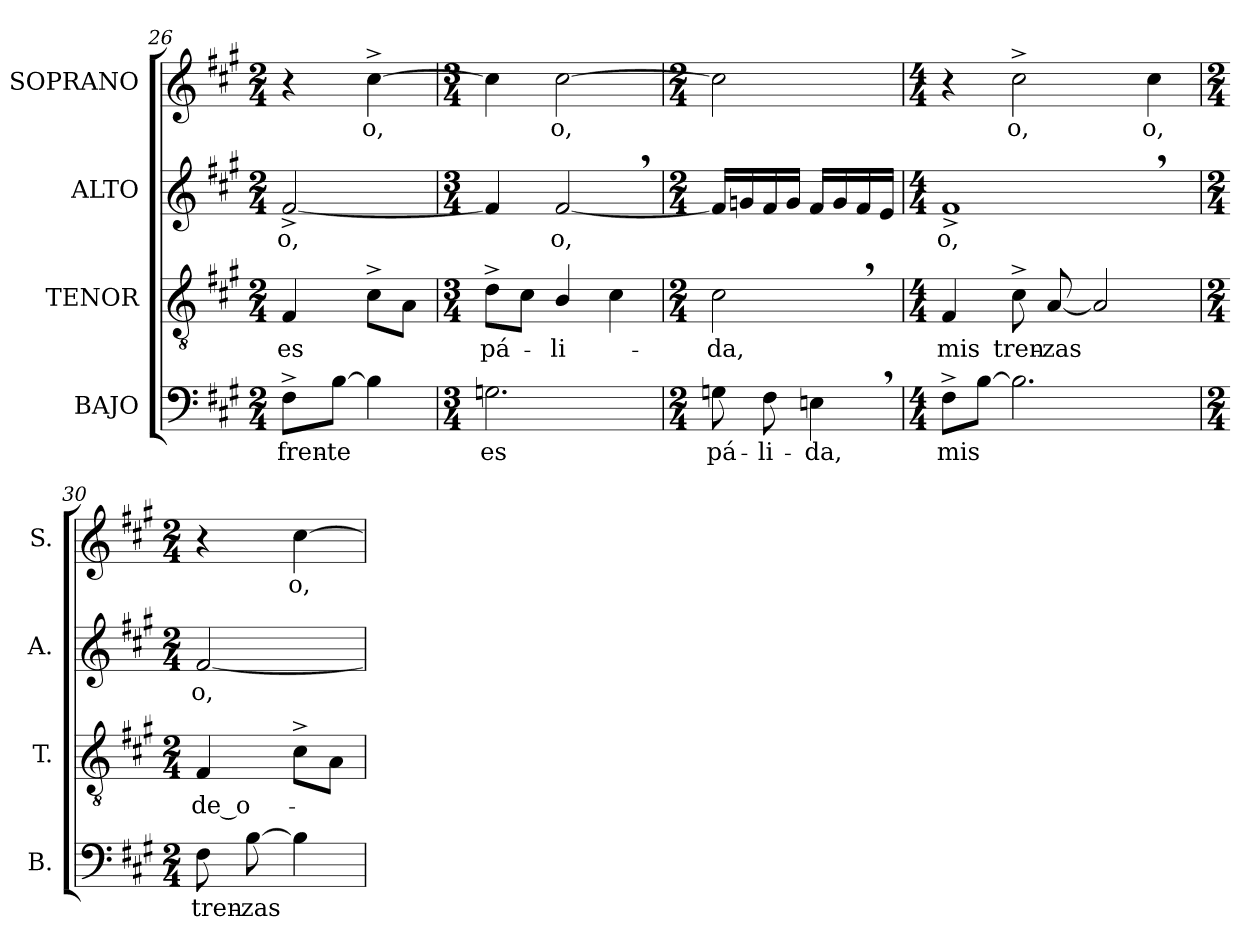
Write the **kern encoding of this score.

**kern	**text	**kern	**text	**kern	**text	**kern	**text
*part4	*part4	*part3	*part3	*part2	*part2	*part1	*part1
*staff4	*staff4	*staff3	*staff3	*staff2	*staff2	*staff1	*staff1
*I"BAJO	*	*I"TENOR	*	*I"ALTO	*	*I"SOPRANO	*
*I'B.	*	*I'T.	*	*I'A.	*	*I'S.	*
*clefF4	*	*clefGv2	*	*clefG2	*	*clefG2	*
*	*	*ITrd7c12	*	*	*	*	*
*k[f#c#g#]	*	*k[f#c#g#]	*	*k[f#c#g#]	*	*k[f#c#g#]	*
*f#:	*	*f#:	*	*f#:	*	*f#:	*
*M2/4	*	*M2/4	*	*M2/4	*	*M2/4	*
=26	=26	=26	=26	=26	=26	=26	=26
!	!LO:LY:b:color=#000000	!	!	!	!	!	!
!	!	!	!LO:LY:b:color=#000000	!	!	!	!
!	!	!	!	!	!LO:LY:b:color=#000000	!	!
8F#^i\L	fren-	4FF#i/	es	[<2f#^i/	o,	4r	.
!	!LO:LY:b:color=#000000	!	!	!	!	!	!
[>8Bi\J	-te	.	.	.	.	.	.
!	!	!	!	!	!	!	!LO:LY:b:color=#000000
4Bi\]	.	8C#^i\L	.	.	.	[>4cc#^i\	o,
.	.	8AAi\J	.	.	.	.	.
=27	=27	=27	=27	=27	=27	=27	=27
*M3/4	*	*M3/4	*	*M3/4	*	*M3/4	*
!	!LO:LY:b:color=#000000	!	!	!	!	!	!
!	!	!	!LO:LY:b:color=#000000	!	!	!	!
2.Gni\	es	8D^i\L	pá-	4f#i/]	.	4cc#i\]	.
.	.	8C#i\J	.	.	.	.	.
!	!	!	!LO:LY:b:color=#000000	!	!	!	!
!	!	!	!	!	!LO:LY:b:color=#000000	!	!
!	!	!	!	!	!	!	!LO:LY:b:color=#000000
.	.	4BBi/	-li-	[<2f#,i/	o,	[>2cc#i\	o,
.	.	4C#i\	.	.	.	.	.
=28	=28	=28	=28	=28	=28	=28	=28
*M2/4	*	*M2/4	*	*M2/4	*	*M2/4	*
!	!LO:LY:b:color=#000000	!	!	!	!	!	!
!	!	!	!LO:LY:b:color=#000000	!	!	!	!
8Gni\	pá-	2C#,i\	-da,	16f#i/LL]	.	2cc#i\]	.
.	.	.	.	16gni/	.	.	.
!	!LO:LY:b:color=#000000	!	!	!	!	!	!
8F#i\	-li-	.	.	16f#i/	.	.	.
.	.	.	.	16gi/JJ	.	.	.
!	!LO:LY:b:color=#000000	!	!	!	!	!	!
4En,i\	-da,	.	.	16f#i/LL	.	.	.
.	.	.	.	16gi/	.	.	.
.	.	.	.	16f#i/	.	.	.
.	.	.	.	16ei/JJ	.	.	.
!!LO:LB:g=z
=29	=29	=29	=29	=29	=29	=29	=29
*M4/4	*	*M4/4	*	*M4/4	*	*M4/4	*
!	!LO:LY:b:color=#000000	!	!	!	!	!	!
!	!	!	!LO:LY:b:color=#000000	!	!	!	!
!	!	!	!	!	!LO:LY:b:color=#000000	!	!
8F#^i\L	mis	4FF#i/	mis	1f#^,i	o,	4r	.
[>8Bi\J	.	.	.	.	.	.	.
!	!	!	!LO:LY:b:color=#000000	!	!	!	!
!	!	!	!	!	!	!	!LO:LY:b:color=#000000
2.Bi\]	.	8C#^i\	tren-	.	.	2cc#^i\	o,
!	!	!	!LO:LY:b:color=#000000	!	!	!	!
.	.	[<8AAi/	-zas	.	.	.	.
.	.	2AAi/]	.	.	.	.	.
!	!	!	!	!	!	!	!LO:LY:b:color=#000000
.	.	.	.	.	.	4cc#i\	o,
=30	=30	=30	=30	=30	=30	=30	=30
*M2/4	*	*M2/4	*	*M2/4	*	*M2/4	*
!	!LO:LY:b:color=#000000	!	!	!	!	!	!
!	!	!	!LO:LY:b:color=#000000	!	!	!	!
!	!	!	!	!	!LO:LY:b:color=#000000	!	!
8F#i\	tren-	4FF#i/	de_o-	[<2f#i/	o,	4r	.
!	!LO:LY:b:color=#000000	!	!	!	!	!	!
[>8Bi\	-zas	.	.	.	.	.	.
!	!	!	!	!	!	!	!LO:LY:b:color=#000000
4Bi\]	.	8C#^i\L	.	.	.	[>4cc#i\	o,
.	.	8AAi\J	.	.	.	.	.
=	=	=	=	=	=	=	=
*-	*-	*-	*-	*-	*-	*-	*-
